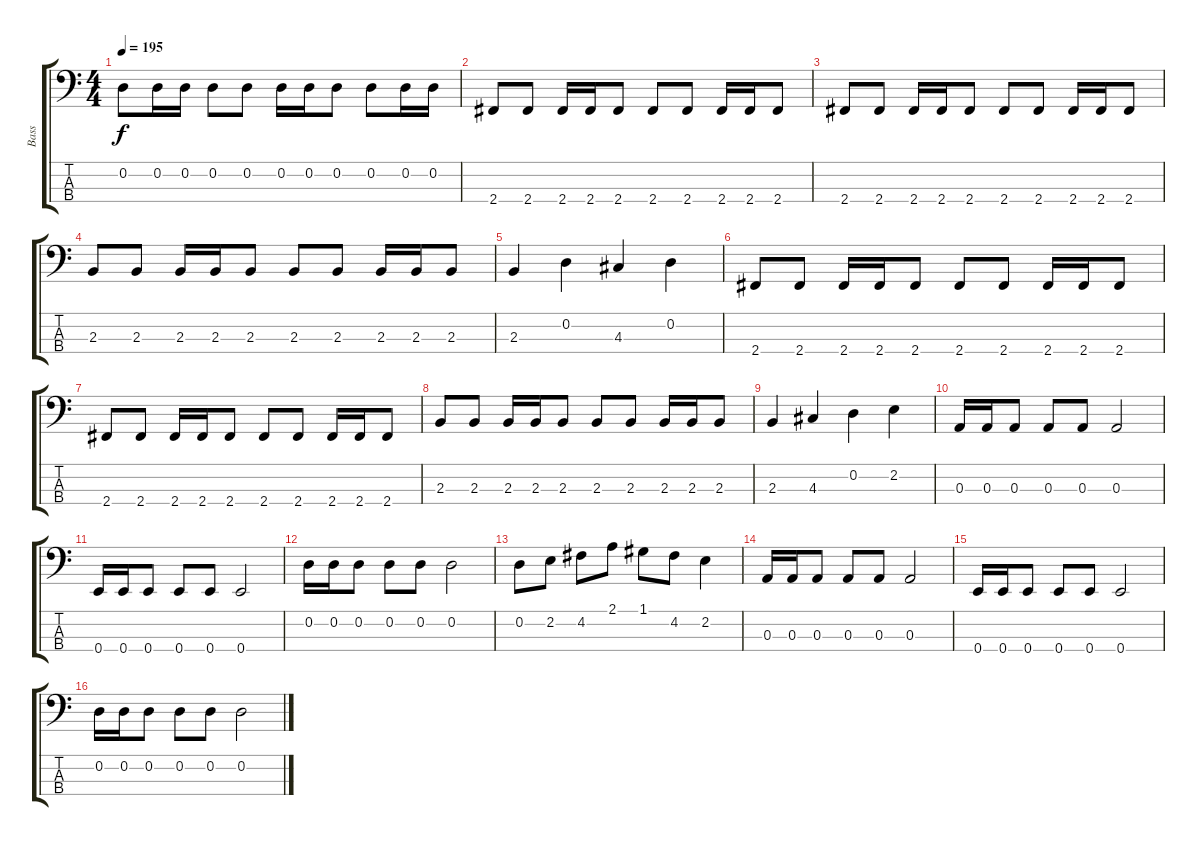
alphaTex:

\track ("Bass" "Bass") {instrument electricbasspick}
\staff {score tabs}
\tuning (G2 D2 A1 E1) {hide}
\ts (4 4)
\tempo 195
\clef f4
\ks c
0.2.8{dy f} 0.2.16 0.2.16 0.2.8 0.2.8 0.2.16 0.2.16 0.2.8 0.2.8 0.2.16 0.2.16 |
2.4.8 2.4.8 2.4.16 2.4.16 2.4.8 2.4.8 2.4.8 2.4.16 2.4.16 2.4.8 |
2.4.8 2.4.8 2.4.16 2.4.16 2.4.8 2.4.8 2.4.8 2.4.16 2.4.16 2.4.8 |
2.3.8 2.3.8 2.3.16 2.3.16 2.3.8 2.3.8 2.3.8 2.3.16 2.3.16 2.3.8 |
2.3.4 0.2.4 4.3.4 0.2.4 |
2.4.8 2.4.8 2.4.16 2.4.16 2.4.8 2.4.8 2.4.8 2.4.16 2.4.16 2.4.8 |
2.4.8 2.4.8 2.4.16 2.4.16 2.4.8 2.4.8 2.4.8 2.4.16 2.4.16 2.4.8 |
2.3.8 2.3.8 2.3.16 2.3.16 2.3.8 2.3.8 2.3.8 2.3.16 2.3.16 2.3.8 |
2.3.4 4.3.4 0.2.4 2.2.4 |
0.3.16 0.3.16 0.3.8 0.3.8 0.3.8 0.3.2 |
0.4.16 0.4.16 0.4.8 0.4.8 0.4.8 0.4.2 |
0.2.16 0.2.16 0.2.8 0.2.8 0.2.8 0.2.2 |
0.2.8 2.2.8 4.2.8 2.1.8 1.1.8 4.2.8 2.2.4 |
0.3.16 0.3.16 0.3.8 0.3.8 0.3.8 0.3.2 |
0.4.16 0.4.16 0.4.8 0.4.8 0.4.8 0.4.2 |
0.2.16 0.2.16 0.2.8 0.2.8 0.2.8 0.2.2
